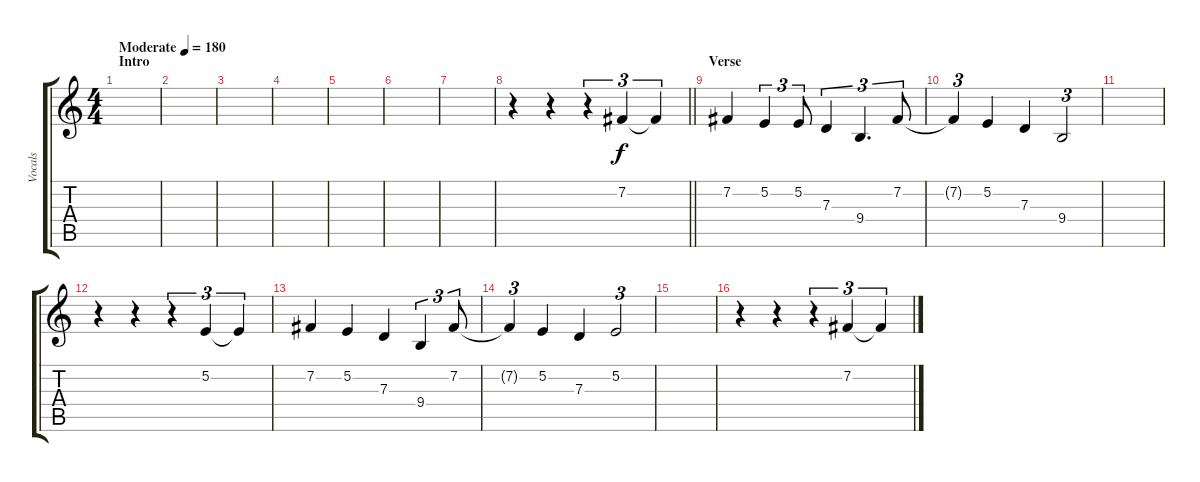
\track ("Vocals" "Vocals") {instrument altosax}
\staff {score tabs}
\tuning (E4 B3 G3 D3 A2 E2) {hide}
\ts (4 4)
\section ("" "Intro")
\tempo (180 "Moderate")
\clef g2
\ks c
|
|
|
|
|
|
|
\barLineRight lightlight
r.4 r.4 r.4{tu (3 2)} 7.2.4{tu (3 2)} 7.2{t}.4{tu (3 2)} |
\section ("" "Verse ")
7.2.4 5.2.4{tu (3 2)} 5.2.8{tu (3 2)} 7.3.4{tu (3 2)} 9.4.4{d tu (3 2)} 7.2.8{tu (3 2)} |
7.2{t}.4{tu (3 2)} 5.2.4 7.3.4 9.4.2{tu (3 2)} |
|
r.4 r.4 r.4{tu (3 2)} 5.2.4{tu (3 2)} 5.2{t}.4{tu (3 2)} |
7.2.4 5.2.4 7.3.4 9.4.4{tu (3 2)} 7.2.8{tu (3 2)} |
7.2{t}.4{tu (3 2)} 5.2.4 7.3.4 5.2.2{tu (3 2)} |
|
r.4 r.4 r.4{tu (3 2)} 7.2.4{tu (3 2)} 7.2{t}.4{tu (3 2)}
